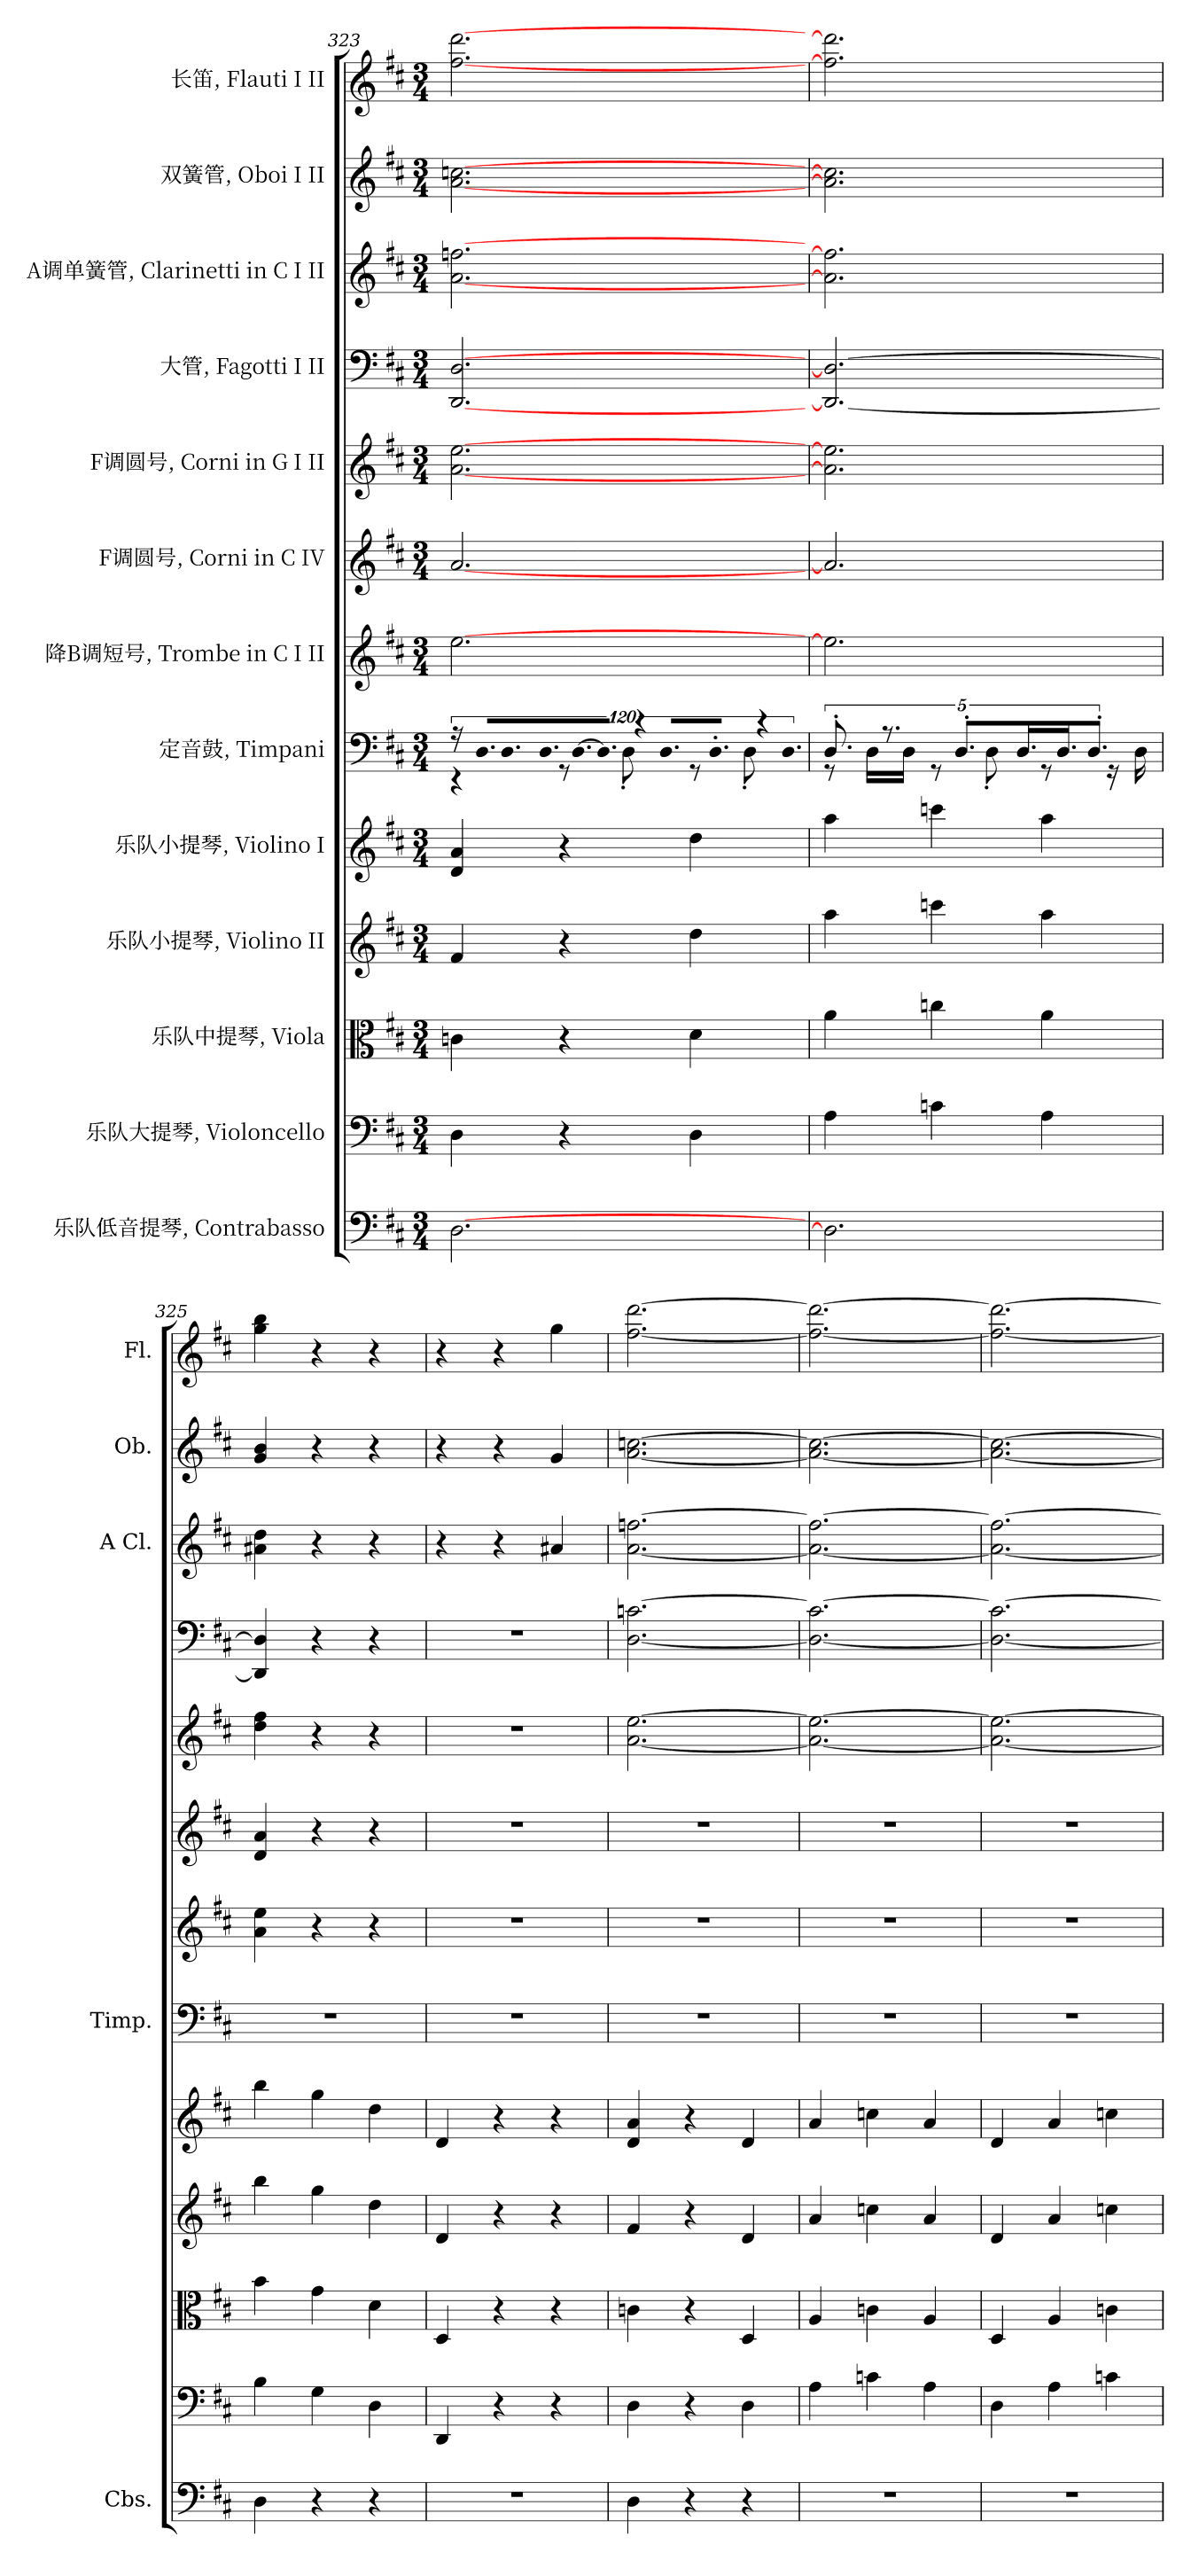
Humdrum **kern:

**kern	**kern	**kern	**kern	**kern	**kern	**kern	**kern	**kern	**kern	**kern	**kern	**kern
*part13	*part12	*part11	*part10	*part9	*part8	*part7	*part6	*part5	*part4	*part3	*part2	*part1
*staff13	*staff12	*staff11	*staff10	*staff9	*staff8	*staff7	*staff6	*staff5	*staff4	*staff3	*staff2	*staff1
*I"乐队低音提琴, Contrabasso	*I"乐队大提琴, Violoncello	*I"乐队中提琴, Viola	*I"乐队小提琴, Violino II	*I"乐队小提琴, Violino I	*I"定音鼓, Timpani	*I"降B调短号, Trombe in C I II	*I"F调圆号, Corni in C IV	*I"F调圆号, Corni in G I II	*I"大管, Fagotti I II	*I"A调单簧管, Clarinetti in C I II	*I"双簧管, Oboi I II	*I"长笛, Flauti I II
*I'Cbs.	*	*	*	*	*I'Timp.	*	*	*	*	*I'A Cl.	*I'Ob.	*I'Fl.
*clefF4	*clefF4	*clefC3	*clefG2	*clefG2	*clefF4	*clefG2	*clefG2	*clefG2	*clefF4	*clefG2	*clefG2	*clefG2
*ITrd7c12	*	*	*	*	*	*ITrd1c2	*ITrd4c7	*ITrd4c7	*	*ITrd2c3	*	*
*k[f#c#]	*k[f#c#]	*k[f#c#]	*k[f#c#]	*k[f#c#]	*k[f#c#]	*k[]	*k[f#]	*k[f#]	*k[f#c#]	*k[f#c#g#d#a#]	*k[f#c#]	*k[f#c#]
*M3/4	*M3/4	*M3/4	*M3/4	*M3/4	*M3/4	*M3/4	*M3/4	*M3/4	*M3/4	*M3/4	*M3/4	*M3/4
*MM350	*MM350	*MM350	*MM350	*MM350	*MM350	*MM350	*MM350	*MM350	*MM350	*MM350	*MM350	*MM350
=323	=323	=323	=323	=323	=323	=323	=323	=323	=323	=323	=323	=323
!	!	!	!	!	!LO:N:vis=32.	!	!	!	!	!	!	!
*	*	*	*	*	*^	*	*	*	*	*	*	*
[2.DD\	4D\	4cn\	4f#/	4d/ 4a/	1920%103r	4r	[2.dd\	[2.d/	[2.d\ [2.a\	[2.DD/ [2.D/	[2.f#\ [2.ddn\	[2.a\ [2.ccn\	[2.ff#\ [2.ddd\
!	!	!	!	!	!LO:N:vis=32.	!	!	!	!	!	!	!	!
.	.	.	.	.	1920%103D/KLL	.	.	.	.	.	.	.	.
!	!	!	!	!	!LO:N:vis=16.	!	!	!	!	!	!	!	!
.	.	.	.	.	960%103D/	.	.	.	.	.	.	.	.
!	!	!	!	!	!LO:N:vis=32.	!	!	!	!	!	!	!	!
.	.	.	.	.	1920%103D/L	.	.	.	.	.	.	.	.
.	4r	4r	4r	4r	.	8r	.	.	.	.	.	.	.
!	!	!	!	!	!LO:N:vis=32.	!	!	!	!	!	!	!	!
.	.	.	.	.	[1920%103D/	.	.	.	.	.	.	.	.
!	!	!	!	!	!LO:N:vis=32.	!	!	!	!	!	!	!	!
.	.	.	.	.	1920%103D/JJJ]	.	.	.	.	.	.	.	.
.	.	.	.	.	.	8D'\	.	.	.	.	.	.	.
!	!	!	!	!	!LO:N:vis=32.	!	!	!	!	!	!	!	!
.	.	.	.	.	1920%103r	.	.	.	.	.	.	.	.
!	!	!	!	!	!LO:N:vis=16.	!	!	!	!	!	!	!	!
.	.	.	.	.	960%103D/LL	.	.	.	.	.	.	.	.
.	4D\	4d\	4dd\	4dd\	.	8r	.	.	.	.	.	.	.
!	!	!	!	!	!LO:N:vis=16.	!	!	!	!	!	!	!	!
.	.	.	.	.	960%103D'/JJ	.	.	.	.	.	.	.	.
.	.	.	.	.	.	8D'\	.	.	.	.	.	.	.
!	!	!	!	!	!LO:N:vis=32.	!	!	!	!	!	!	!	!
.	.	.	.	.	1920%103r	.	.	.	.	.	.	.	.
!	!	!	!	!	!LO:N:vis=32.	!	!	!	!	!	!	!	!
.	.	.	.	.	1920%103D/	.	.	.	.	.	.	.	.
960ryy	960ryy	960ryy	960ryy	960ryy	.	960ryy	960ryy	960ryy	960ryy	960ryy	960ryy	960ryy	960ryy
=324	=324	=324	=324	=324	=324	=324	=324	=324	=324	=324	=324	=324	=324
*	*	*	*	*	*	*	*	*	*	*	*	*	*MM350
2.DD\]	4A\	4a\	4aa\	4aa\	10.D'/	8r	2.dd\]	2.d/]	2.d\] 2.a\]	2.DD/_ 2.D/_	2.f#\] 2.dd\]	2.a\] 2.cc\]	2.ff#\] 2.ddd\]
.	.	.	.	.	.	16D\LL	.	.	.	.	.	.	.
.	.	.	.	.	10.r	.	.	.	.	.	.	.	.
.	.	.	.	.	.	16D\JJ	.	.	.	.	.	.	.
.	4cn\	4ccn\	4cccn\	4cccn\	.	8r	.	.	.	.	.	.	.
.	.	.	.	.	10.D'/L	.	.	.	.	.	.	.	.
.	.	.	.	.	.	8D'\	.	.	.	.	.	.	.
.	.	.	.	.	20.D/L	.	.	.	.	.	.	.	.
.	4A\	4a\	4aa\	4aa\	.	8r	.	.	.	.	.	.	.
.	.	.	.	.	20.D/J	.	.	.	.	.	.	.	.
.	.	.	.	.	10.D'/J	.	.	.	.	.	.	.	.
.	.	.	.	.	.	16r	.	.	.	.	.	.	.
.	.	.	.	.	.	16D\	.	.	.	.	.	.	.
*	*	*	*	*	*v	*v	*	*	*	*	*	*	*
!!LO:PB:g=z
=325	=325	=325	=325	=325	=325	=325	=325	=325	=325	=325	=325	=325
*	*	*	*	*	*	*	*	*	*	*	*	*MM350
4DD\	4B\	4b\	4bb\	4bb\	2.r	4g\ 4dd\	4G/ 4d/	4g\ 4b\	4DD/] 4D/]	4f##X\ 4b\	4g/ 4b/	4gg\ 4bb\
4r	4G\	4g\	4gg\	4gg\	.	4r	4r	4r	4r	4r	4r	4r
*	*	*	*	*	*	*	*	*	*	*	*	*MM318
4r	4D\	4d\	4dd\	4dd\	.	4r	4r	4r	4r	4r	4r	4r
=326	=326	=326	=326	=326	=326	=326	=326	=326	=326	=326	=326	=326
*	*	*	*	*	*	*	*	*	*	*	*	*MM300
2.r	4DD/	4D/	4d/	4d/	2.r	2.r	2.r	2.r	2.r	4r	4r	4r
.	4r	4r	4r	4r	.	.	.	.	.	4r	4r	4r
*	*	*	*	*	*	*	*	*	*	*	*	*MM318
.	4r	4r	4r	4r	.	.	.	.	.	4f##X/	4g/	4gg\
=327	=327	=327	=327	=327	=327	=327	=327	=327	=327	=327	=327	=327
*	*	*	*	*	*	*	*	*	*	*	*	*MM350
4DD\	4D\	4cn\	4f#/	4d/ 4a/	2.r	2.r	2.r	[2.d\ [2.a\	[2.D\ [2.cn\	[2.f#\ [2.ddn\	[2.a\ [2.ccn\	[2.ff#\ [2.ddd\
4r	4r	4r	4r	4r	.	.	.	.	.	.	.	.
4r	4D\	4D/	4d/	4d/	.	.	.	.	.	.	.	.
=328	=328	=328	=328	=328	=328	=328	=328	=328	=328	=328	=328	=328
*	*	*	*	*	*	*	*	*	*	*	*	*MM350
2.r	4A\	4A/	4a/	4a/	2.r	2.r	2.r	2.d\_ 2.a\_	2.D\_ 2.c\_	2.f#\_ 2.dd\_	2.a\_ 2.cc\_	2.ff#\_ 2.ddd\_
.	4cn\	4cn\	4ccn\	4ccn\	.	.	.	.	.	.	.	.
.	4A\	4A/	4a/	4a/	.	.	.	.	.	.	.	.
=329	=329	=329	=329	=329	=329	=329	=329	=329	=329	=329	=329	=329
*	*	*	*	*	*	*	*	*	*	*	*	*MM350
2.r	4D\	4D/	4d/	4d/	2.r	2.r	2.r	2.d\_ 2.a\_	2.D\_ 2.c\_	2.f#\_ 2.dd\_	2.a\_ 2.cc\_	2.ff#\_ 2.ddd\_
.	4A\	4A/	4a/	4a/	.	.	.	.	.	.	.	.
.	4cn\	4cn\	4ccn\	4ccn\	.	.	.	.	.	.	.	.
=	=	=	=	=	=	=	=	=	=	=	=	=
*-	*-	*-	*-	*-	*-	*-	*-	*-	*-	*-	*-	*-
